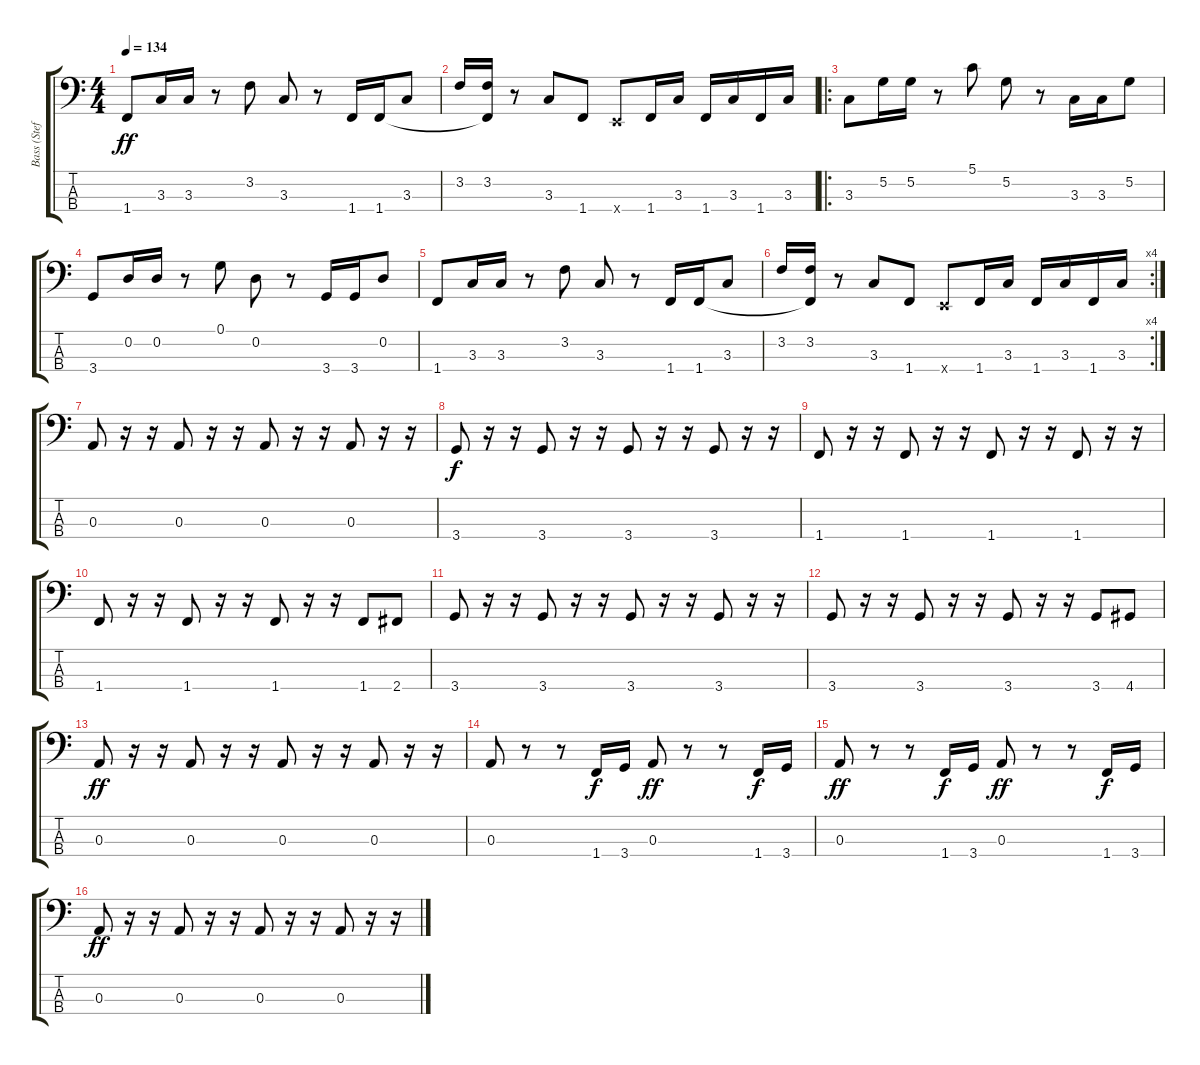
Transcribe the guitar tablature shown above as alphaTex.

\track ("Bass (Stefan)" "Bass (Stef") {instrument electricbasspick}
\staff {score tabs}
\tuning (G2 D2 A1 E1) {hide}
\ts (4 4)
\tempo 134
\clef f4
\ks c
1.4.8{dy ff} 3.3.16 3.3.16 r.8 3.2.8 3.3.8 r.8 1.4.16 1.4.16 3.3.8 |
3.2.16 (3.2 1.4{t}).16 r.8 3.3.8 1.4.8 0.4{x}.8 1.4.16 3.3.16 1.4.16 3.3.16 1.4.16 3.3.16 |
\ro
3.3.8 5.2.16 5.2.16 r.8 5.1.8 5.2.8 r.8 3.3.16 3.3.16 5.2.8 |
3.4.8 0.2.16 0.2.16 r.8 0.1.8 0.2.8 r.8 3.4.16 3.4.16 0.2.8 |
1.4.8 3.3.16 3.3.16 r.8 3.2.8 3.3.8 r.8 1.4.16 1.4.16 3.3.8 |
\rc 4
3.2.16 (3.2 1.4{t}).16 r.8 3.3.8 1.4.8 0.4{x}.8 1.4.16 3.3.16 1.4.16 3.3.16 1.4.16 3.3.16 |
0.3.8 r.16 r.16 0.3.8 r.16 r.16 0.3.8 r.16 r.16 0.3.8 r.16 r.16 |
3.4.8{dy f} r.16 r.16 3.4.8 r.16 r.16 3.4.8 r.16 r.16 3.4.8 r.16 r.16 |
1.4.8 r.16 r.16 1.4.8 r.16 r.16 1.4.8 r.16 r.16 1.4.8 r.16 r.16 |
1.4.8 r.16 r.16 1.4.8 r.16 r.16 1.4.8 r.16 r.16 1.4.8 2.4.8 |
3.4.8 r.16 r.16 3.4.8 r.16 r.16 3.4.8 r.16 r.16 3.4.8 r.16 r.16 |
3.4.8 r.16 r.16 3.4.8 r.16 r.16 3.4.8 r.16 r.16 3.4.8 4.4.8 |
0.3.8{dy ff} r.16 r.16 0.3.8 r.16 r.16 0.3.8 r.16 r.16 0.3.8 r.16 r.16 |
0.3.8 r.8 r.8 1.4.16{dy f} 3.4.16 0.3.8{dy ff} r.8 r.8 1.4.16{dy f} 3.4.16 |
0.3.8{dy ff} r.8 r.8 1.4.16{dy f} 3.4.16 0.3.8{dy ff} r.8 r.8 1.4.16{dy f} 3.4.16 |
0.3.8{dy ff} r.16 r.16 0.3.8 r.16 r.16 0.3.8 r.16 r.16 0.3.8 r.16 r.16
